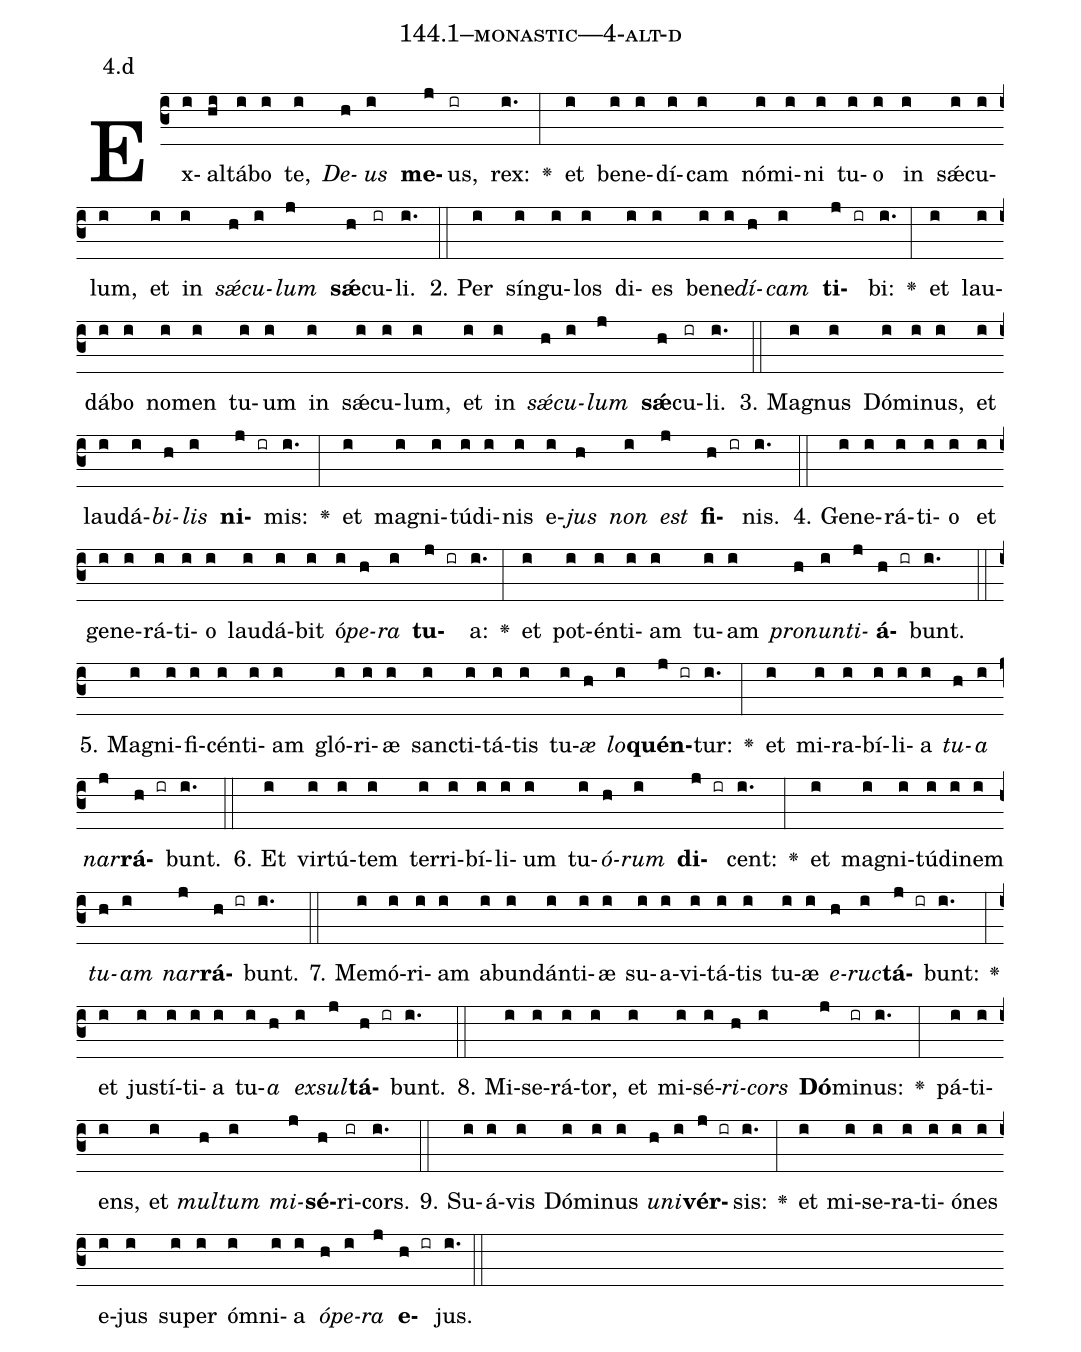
name: 144.1--monastic---4-alt-d;
annotation: 4.d;
%%
(c3)Ex(i)al(hi)tá(i)bo(i) te,(i) <i>De</i>(h)<i>us</i>(i) <b>me</b>(j)us,(ir) rex:(i.) <v>\greheightstar</v>(:) et(i) be(i)ne(i)dí(i)cam(i) nó(i)mi(i)ni(i) tu(i)o(i) in(i) sǽ(i)cu(i)lum,(i) et(i) in(i) <i>sǽ</i>(h)<i>cu</i>(i)<i>lum</i>(j) <b>sǽ</b>(h)cu(ir)li.(i.) (::)
2. Per(i) sín(i)gu(i)los(i) di(i)es(i) be(i)ne(i)<i>dí</i>(h)<i>cam</i>(i) <b>ti</b>(j ir)bi:(i.) <v>\greheightstar</v>(:) et(i) lau(i)dá(i)bo(i) no(i)men(i) tu(i)um(i) in(i) sǽ(i)cu(i)lum,(i) et(i) in(i) <i>sǽ</i>(h)<i>cu</i>(i)<i>lum</i>(j) <b>sǽ</b>(h)cu(ir)li.(i.) (::)
3. Ma(i)gnus(i) Dó(i)mi(i)nus,(i) et(i) lau(i)dá(i)<i>bi</i>(h)<i>lis</i>(i) <b>ni</b>(j ir)mis:(i.) <v>\greheightstar</v>(:) et(i) ma(i)gni(i)tú(i)di(i)nis(i) e(i)<i>jus</i>(h) <i>non</i>(i) <i>est</i>(j) <b>fi</b>(h ir)nis.(i.) (::)
4. Ge(i)ne(i)rá(i)ti(i)o(i) et(i) ge(i)ne(i)rá(i)ti(i)o(i) lau(i)dá(i)bit(i) ó(i)<i>pe</i>(h)<i>ra</i>(i) <b>tu</b>(j ir)a:(i.) <v>\greheightstar</v>(:) et(i) pot(i)én(i)ti(i)am(i) tu(i)am(i) <i>pro</i>(h)<i>nun</i>(i)<i>ti</i>(j)<b>á</b>(h ir)bunt.(i.) (::)
5. Ma(i)gni(i)fi(i)cén(i)ti(i)am(i) gló(i)ri(i)æ(i) sanc(i)ti(i)tá(i)tis(i) tu(i)<i>æ</i>(h) <i>lo</i>(i)<b>quén</b>(j ir)tur:(i.) <v>\greheightstar</v>(:) et(i) mi(i)ra(i)bí(i)li(i)a(i) <i>tu</i>(h)<i>a</i>(i) <i>nar</i>(j)<b>rá</b>(h ir)bunt.(i.) (::)
6. Et(i) vir(i)tú(i)tem(i) ter(i)ri(i)bí(i)li(i)um(i) tu(i)<i>ó</i>(h)<i>rum</i>(i) <b>di</b>(j ir)cent:(i.) <v>\greheightstar</v>(:) et(i) ma(i)gni(i)tú(i)di(i)nem(i) <i>tu</i>(h)<i>am</i>(i) <i>nar</i>(j)<b>rá</b>(h ir)bunt.(i.) (::)
7. Me(i)mó(i)ri(i)am(i) ab(i)un(i)dán(i)ti(i)æ(i) su(i)a(i)vi(i)tá(i)tis(i) tu(i)æ(i) <i>e</i>(h)<i>ruc</i>(i)<b>tá</b>(j ir)bunt:(i.) <v>\greheightstar</v>(:) et(i) jus(i)tí(i)ti(i)a(i) tu(i)<i>a</i>(h) <i>ex</i>(i)<i>sul</i>(j)<b>tá</b>(h ir)bunt.(i.) (::)
8. Mi(i)se(i)rá(i)tor,(i) et(i) mi(i)sé(i)<i>ri</i>(h)<i>cors</i>(i) <b>Dó</b>(j)mi(ir)nus:(i.) <v>\greheightstar</v>(:) pá(i)ti(i)ens,(i) et(i) <i>mul</i>(h)<i>tum</i>(i) <i>mi</i>(j)<b>sé</b>(h)ri(ir)cors.(i.) (::)
9. Su(i)á(i)vis(i) Dó(i)mi(i)nus(i) <i>u</i>(h)<i>ni</i>(i)<b>vér</b>(j ir)sis:(i.) <v>\greheightstar</v>(:) et(i) mi(i)se(i)ra(i)ti(i)ó(i)nes(i) e(i)jus(i) su(i)per(i) óm(i)ni(i)a(i) <i>ó</i>(h)<i>pe</i>(i)<i>ra</i>(j) <b>e</b>(h ir)jus.(i.) (::)
